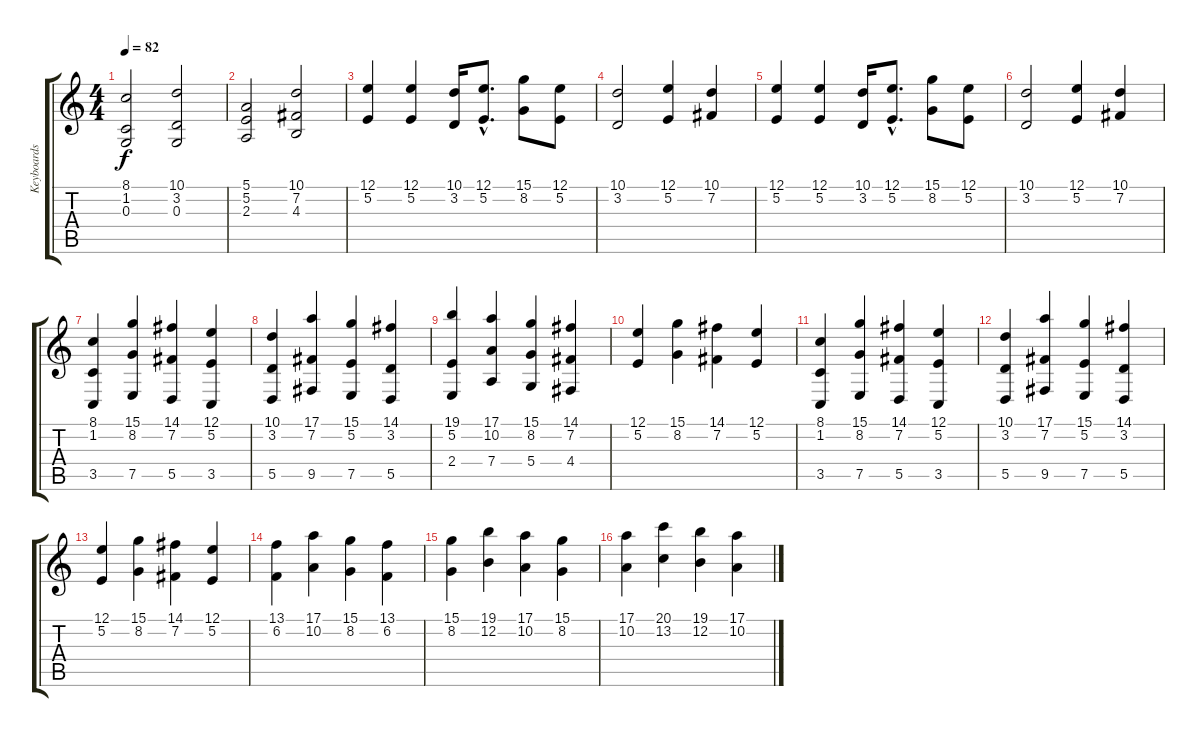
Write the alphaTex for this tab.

\track ("Keyboards" "Keyboards") {instrument stringensemble1}
\staff {score tabs}
\tuning (E4 B3 G3 D3 A2 E2) {hide}
\ts (4 4)
\tempo 82
\clef g2
\ks c
(8.1 1.2 0.3).2{dy f} (10.1 3.2 0.3).2 |
(5.1 5.2 2.3).2 (10.1 7.2 4.3).2 |
\section ("" "")
(12.1 5.2).4 (12.1 5.2).4 (10.1 3.2).16 (12.1{hac} 5.2{hac}).8{d} (15.1 8.2).8 (12.1 5.2).8 |
(10.1 3.2).2 (12.1 5.2).4 (10.1 7.2).4 |
(12.1 5.2).4 (12.1 5.2).4 (10.1 3.2).16 (12.1{hac} 5.2{hac}).8{d} (15.1 8.2).8 (12.1 5.2).8 |
(10.1 3.2).2 (12.1 5.2).4 (10.1 7.2).4 |
\section ("" "")
(8.1 1.2 3.5).4{instrument churchorgan} (15.1 8.2 7.5).4 (14.1 7.2 5.5).4 (12.1 5.2 3.5).4 |
(10.1 3.2 5.5).4 (17.1 7.2 9.5).4 (15.1 5.2 7.5).4 (14.1 3.2 5.5).4 |
(19.1 5.2 2.4).4 (17.1 10.2 7.4).4 (15.1 8.2 5.4).4 (14.1 7.2 4.4).4 |
(12.1 5.2).4 (15.1 8.2).4 (14.1 7.2).4 (12.1 5.2).4 |
\section ("" "")
(8.1 1.2 3.5).4 (15.1 8.2 7.5).4 (14.1 7.2 5.5).4 (12.1 5.2 3.5).4 |
(10.1 3.2 5.5).4 (17.1 7.2 9.5).4 (15.1 5.2 7.5).4 (14.1 3.2 5.5).4 |
(12.1 5.2).4 (15.1 8.2).4 (14.1 7.2).4 (12.1 5.2).4 |
(13.1 6.2).4 (17.1 10.2).4 (15.1 8.2).4 (13.1 6.2).4 |
(15.1 8.2).4 (19.1 12.2).4 (17.1 10.2).4 (15.1 8.2).4 |
(17.1 10.2).4 (20.1 13.2).4 (19.1 12.2).4 (17.1 10.2).4
